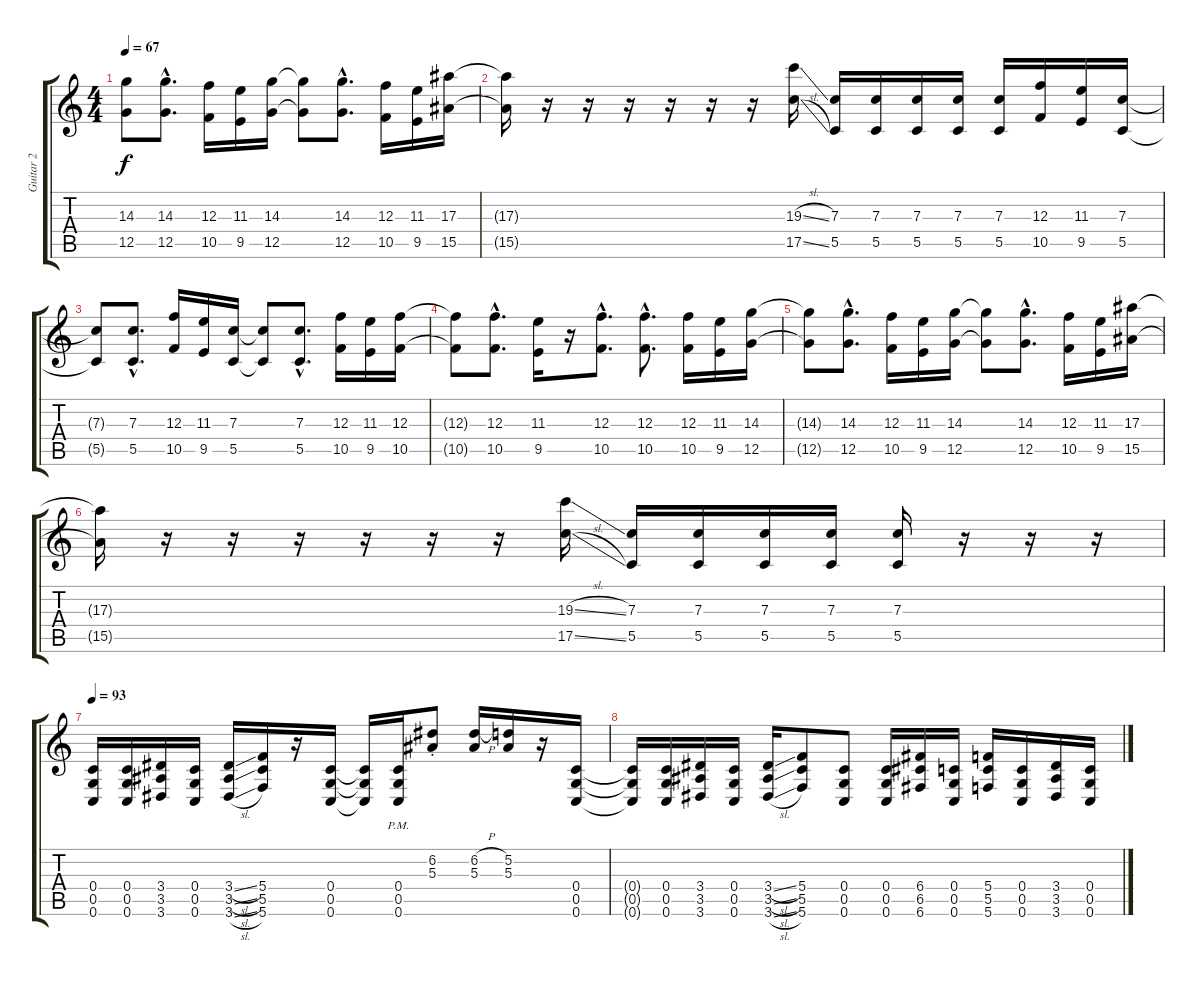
\track ("Guitar 2" "Guitar 2") {instrument distortionguitar}
\staff {score tabs}
\tuning (D4 A3 F3 C3 G2 C2) {hide}
\ts (4 4)
\tempo 67
\clef g2
\ks c
(14.3{t} 12.5{t}).8{dy f} (14.3{hac} 12.5{hac}).8{d} (12.3 10.5).16 (11.3 9.5).16 (14.3 12.5).16 (14.3{t} 12.5{t}).8 (14.3{hac} 12.5{hac}).8{d} (12.3 10.5).16 (11.3 9.5).16 (17.3 15.5).16 |
(17.3{t} 15.5{t}).16 r.16 r.16 r.16 r.16 r.16 r.16 (19.3{sl} 17.5{sl}).16 (7.3 5.5).16 (7.3 5.5).16 (7.3 5.5).16 (7.3 5.5).16 (7.3 5.5).16 (12.3 10.5).16 (11.3 9.5).16 (7.3 5.5).16 |
(7.3{t} 5.5{t}).8 (7.3{hac} 5.5{hac}).8{d} (12.3 10.5).16 (11.3 9.5).16 (7.3 5.5).16 (7.3{t} 5.5{t}).8 (7.3{hac} 5.5{hac}).8{d} (12.3 10.5).16 (11.3 9.5).16 (12.3 10.5).16 |
(12.3{t} 10.5{t}).8 (12.3{hac} 10.5{hac}).8{d} (11.3 9.5).16 r.16 (12.3{hac} 10.5{hac}).8{d} (12.3{hac} 10.5{hac}).8{d} (12.3 10.5).16 (11.3 9.5).16 (14.3 12.5).16 |
(14.3{t} 12.5{t}).8 (14.3{hac} 12.5{hac}).8{d} (12.3 10.5).16 (11.3 9.5).16 (14.3 12.5).16 (14.3{t} 12.5{t}).8 (14.3{hac} 12.5{hac}).8{d} (12.3 10.5).16 (11.3 9.5).16 (17.3 15.5).16 |
(17.3{t} 15.5{t}).16 r.16 r.16 r.16 r.16 r.16 r.16 (19.3{sl} 17.5{sl}).16 (7.3 5.5).16 (7.3 5.5).16 (7.3 5.5).16 (7.3 5.5).16 (7.3 5.5).16 r.16 r.16 r.16 |
\tempo 93
(0.4 0.5 0.6).16{balance 15} (0.4 0.5 0.6).16 (3.4 3.5 3.6).16 (0.4 0.5 0.6).16 (3.4{sl} 3.5{sl} 3.6{sl}).16 (5.4 5.5 5.6).16 r.16 (0.4 0.5 0.6).16 (0.4{t} 0.5{t} 0.6{t}).16 (0.4{pm} 0.5{pm} 0.6{pm}).16 (6.2{st} 5.3{st}).8 (6.2{h} 5.3).16 (5.2 5.3).16 r.16 (0.4 0.5 0.6).16 |
(0.4{t} 0.5{t} 0.6{t}).16 (0.4 0.5 0.6).16 (3.4 3.5 3.6).16 (0.4 0.5 0.6).16 (3.4{sl} 3.5{sl} 3.6{sl}).16 (5.4 5.5 5.6).8 (0.4 0.5 0.6).8 (0.4 0.5 0.6).16 (6.4 6.5 6.6).16 (0.4 0.5 0.6).16 (5.4 5.5 5.6).16 (0.4 0.5 0.6).16 (3.4 3.5 3.6).16 (0.4 0.5 0.6).16
